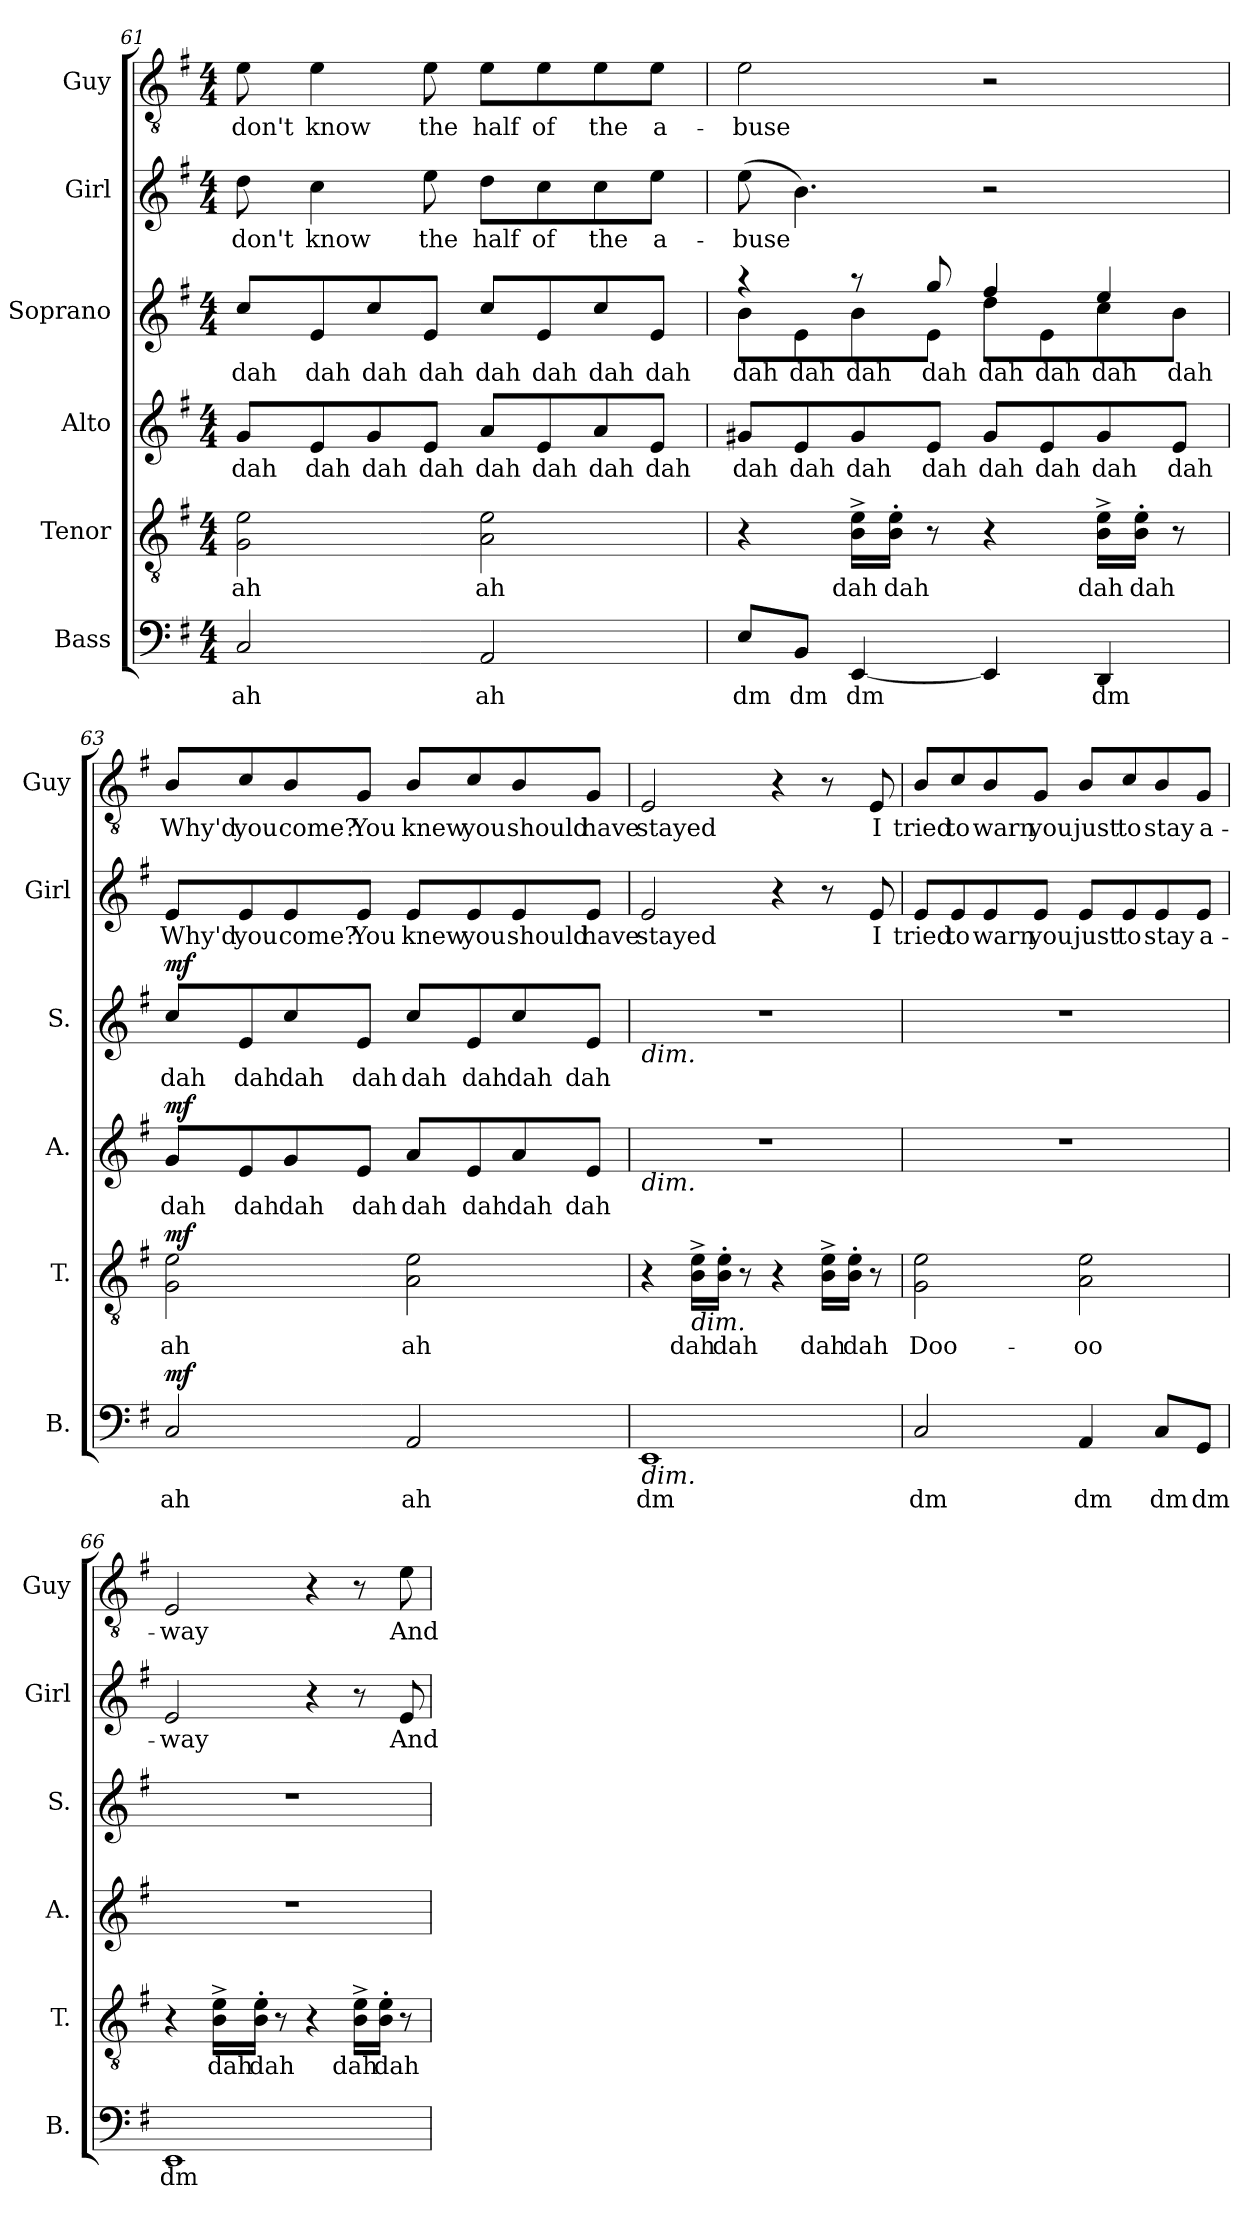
**kern	**text	**dynam	**kern	**text	**dynam	**kern	**text	**dynam	**kern	**text	**dynam	**kern	**text	**kern	**text
*part6	*part6	*part6	*part5	*part5	*part5	*part4	*part4	*part4	*part3	*part3	*part3	*part2	*part2	*part1	*part1
*staff6	*staff6	*staff6	*staff5	*staff5	*staff5	*staff4	*staff4	*staff4	*staff3	*staff3	*staff3	*staff2	*staff2	*staff1	*staff1
*I"Bass	*	*	*I"Tenor	*	*	*I"Alto	*	*	*I"Soprano	*	*	*I"Girl	*	*I"Guy	*
*I'B.	*	*	*I'T.	*	*	*I'A.	*	*	*I'S.	*	*	*I'Girl	*	*I'Guy	*
!!LO:PB:g=z
*clefF4	*	*	*clefGv2	*	*	*clefG2	*	*	*clefG2	*	*	*clefG2	*	*clefGv2	*
*k[f#]	*	*	*k[f#]	*	*	*k[f#]	*	*	*k[f#]	*	*	*k[f#]	*	*k[f#]	*
*M4/4	*	*	*M4/4	*	*	*M4/4	*	*	*M4/4	*	*	*M4/4	*	*M4/4	*
=61	=61	=61	=61	=61	=61	=61	=61	=61	=61	=61	=61	=61	=61	=61	=61
!	!LO:LY:b	!	!	!LO:LY:b	!	!	!LO:LY:b	!	!	!LO:LY:b	!	!	!LO:LY:b	!	!LO:LY:b
2C/	ah	.	2G\ 2e\	ah	.	8g/L	dah	.	8cc/L	dah	.	8dd\	don't	8e\	don't
!	!	!	!	!	!	!	!LO:LY:b	!	!	!LO:LY:b	!	!	!LO:LY:b	!	!LO:LY:b
.	.	.	.	.	.	8e/	dah	.	8e/	dah	.	4cc\	know	4e\	know
!	!	!	!	!	!	!	!LO:LY:b	!	!	!LO:LY:b	!	!	!	!	!
.	.	.	.	.	.	8g/	dah	.	8cc/	dah	.	.	.	.	.
!	!	!	!	!	!	!	!LO:LY:b	!	!	!LO:LY:b	!	!	!LO:LY:b	!	!LO:LY:b
.	.	.	.	.	.	8e/J	dah	.	8e/J	dah	.	8ee\	the	8e\	the
!	!LO:LY:b	!	!	!LO:LY:b	!	!	!LO:LY:b	!	!	!LO:LY:b	!	!	!LO:LY:b	!	!LO:LY:b
2AA/	ah	.	2A\ 2e\	ah	.	8a/L	dah	.	8cc/L	dah	.	8dd\L	half	8e\L	half
!	!	!	!	!	!	!	!LO:LY:b	!	!	!LO:LY:b	!	!	!LO:LY:b	!	!LO:LY:b
.	.	.	.	.	.	8e/	dah	.	8e/	dah	.	8cc\	of	8e\	of
!	!	!	!	!	!	!	!LO:LY:b	!	!	!LO:LY:b	!	!	!LO:LY:b	!	!LO:LY:b
.	.	.	.	.	.	8a/	dah	.	8cc/	dah	.	8cc\	the	8e\	the
!	!	!	!	!	!	!	!LO:LY:b	!	!	!LO:LY:b	!	!	!LO:LY:b	!	!LO:LY:b
.	.	.	.	.	.	8e/J	dah	.	8e/J	dah	.	8ee\J	a-	8e\J	a-
=62	=62	=62	=62	=62	=62	=62	=62	=62	=62	=62	=62	=62	=62	=62	=62
!	!LO:LY:b	!	!	!	!	!	!LO:LY:b	!	!	!LO:LY:b	!	!	!LO:LY:b	!	!LO:LY:b
*	*	*	*	*	*	*	*	*	*^	*	*	*	*	*	*
8E/L	dm	.	4r	.	.	8g#X/L	dah	.	4r	8b\L	dah	.	(>8ee\	-buse	2e\	-buse
!	!LO:LY:b	!	!	!	!	!	!LO:LY:b	!	!	!	!LO:LY:b	!	!	!	!	!
8BB/J	dm	.	.	.	.	8e/	dah	.	.	8e\	dah	.	4.b\)	.	.	.
!	!LO:LY:b	!	!	!LO:LY:b	!	!	!LO:LY:b	!	!	!	!LO:LY:b	!	!	!	!	!
[4EE/	dm	.	16B\^ 16e\^LL	dah	.	8g#/	dah	.	8r	8b\	dah	.	.	.	.	.
!	!	!	!	!LO:LY:b	!	!	!	!	!	!	!	!	!	!	!	!
.	.	.	16B\' 16e\'JJ	dah	.	.	.	.	.	.	.	.	.	.	.	.
!	!	!	!	!	!	!	!LO:LY:b	!	!	!	!LO:LY:b	!	!	!	!	!
.	.	.	8r	.	.	8e/J	dah	.	8gg/	8e\J	dah	.	.	.	.	.
!	!	!	!	!	!	!	!LO:LY:b	!	!	!	!LO:LY:b	!	!	!	!	!
4EE/]	.	.	4r	.	.	8g#/L	dah	.	4ff#/	8dd\L	dah	.	2r	.	2r	.
!	!	!	!	!	!	!	!LO:LY:b	!	!	!	!LO:LY:b	!	!	!	!	!
.	.	.	.	.	.	8e/	dah	.	.	8e\	dah	.	.	.	.	.
!	!LO:LY:b	!	!	!LO:LY:b	!	!	!LO:LY:b	!	!	!	!LO:LY:b	!	!	!	!	!
4DD/	dm	.	16B\^ 16e\^LL	dah	.	8g#/	dah	.	4ee/	8cc\	dah	.	.	.	.	.
!	!	!	!	!LO:LY:b	!	!	!	!	!	!	!	!	!	!	!	!
.	.	.	16B\' 16e\'JJ	dah	.	.	.	.	.	.	.	.	.	.	.	.
!	!	!	!	!	!	!	!LO:LY:b	!	!	!	!LO:LY:b	!	!	!	!	!
.	.	.	8r	.	.	8e/J	dah	.	.	8b\J	dah	.	.	.	.	.
=63	=63	=63	=63	=63	=63	=63	=63	=63	=63	=63	=63	=63	=63	=63	=63	=63
!	!LO:LY:b	!LO:DY:b	!	!LO:LY:b	!LO:DY:b	!	!LO:LY:b	!LO:DY:b	!	!	!LO:LY:b	!LO:DY:b	!	!LO:LY:b	!	!LO:LY:b
*	*	*	*	*	*	*	*	*	*v	*v	*	*	*	*	*	*
2C/	ah	mf	2G\ 2e\	ah	mf	8g/L	dah	mf	8cc/L	dah	mf	8e/L	Why'd	8B/L	Why'd
!	!	!	!	!	!	!	!LO:LY:b	!	!	!LO:LY:b	!	!	!LO:LY:b	!	!LO:LY:b
.	.	.	.	.	.	8e/	dah	.	8e/	dah	.	8e/	you	8c/	you
!	!	!	!	!	!	!	!LO:LY:b	!	!	!LO:LY:b	!	!	!LO:LY:b	!	!LO:LY:b
.	.	.	.	.	.	8g/	dah	.	8cc/	dah	.	8e/	come?	8B/	come?
!	!	!	!	!	!	!	!LO:LY:b	!	!	!LO:LY:b	!	!	!LO:LY:b	!	!LO:LY:b
.	.	.	.	.	.	8e/J	dah	.	8e/J	dah	.	8e/J	You	8G/J	You
!	!LO:LY:b	!	!	!LO:LY:b	!	!	!LO:LY:b	!	!	!LO:LY:b	!	!	!LO:LY:b	!	!LO:LY:b
2AA/	ah	.	2A\ 2e\	ah	.	8a/L	dah	.	8cc/L	dah	.	8e/L	knew	8B/L	knew
!	!	!	!	!	!	!	!LO:LY:b	!	!	!LO:LY:b	!	!	!LO:LY:b	!	!LO:LY:b
.	.	.	.	.	.	8e/	dah	.	8e/	dah	.	8e/	you	8c/	you
!	!	!	!	!	!	!	!LO:LY:b	!	!	!LO:LY:b	!	!	!LO:LY:b	!	!LO:LY:b
.	.	.	.	.	.	8a/	dah	.	8cc/	dah	.	8e/	should	8B/	should
!	!	!	!	!	!	!	!LO:LY:b	!	!	!LO:LY:b	!	!	!LO:LY:b	!	!LO:LY:b
.	.	.	.	.	.	8e/J	dah	.	8e/J	dah	.	8e/J	have	8G/J	have
=64	=64	=64	=64	=64	=64	=64	=64	=64	=64	=64	=64	=64	=64	=64	=64
!	!	!	!	!	!	!	!	!	!LO:TX:b:i:t=dim.	!	!	!	!	!	!
!	!	!	!	!	!	!LO:TX:b:i:t=dim.	!	!	!	!	!	!	!	!	!
!LO:TX:b:i:t=dim.	!	!	!	!	!	!	!	!	!	!	!	!	!	!	!
!	!LO:LY:b	!	!	!	!	!	!	!	!	!	!	!	!LO:LY:b	!	!LO:LY:b
1EE	dm	.	4r	.	.	1r	.	.	1r	.	.	2e/	stayed	2E/	stayed
!	!	!	!LO:TX:b:i:t=dim.	!	!	!	!	!	!	!	!	!	!	!	!
!	!	!	!	!LO:LY:b	!	!	!	!	!	!	!	!	!	!	!
.	.	.	16B\^ 16e\^LL	dah	.	.	.	.	.	.	.	.	.	.	.
!	!	!	!	!LO:LY:b	!	!	!	!	!	!	!	!	!	!	!
.	.	.	16B\' 16e\'JJ	dah	.	.	.	.	.	.	.	.	.	.	.
.	.	.	8r	.	.	.	.	.	.	.	.	.	.	.	.
.	.	.	4r	.	.	.	.	.	.	.	.	4r	.	4r	.
!	!	!	!	!LO:LY:b	!	!	!	!	!	!	!	!	!	!	!
.	.	.	16B\^ 16e\^LL	dah	.	.	.	.	.	.	.	8r	.	8r	.
!	!	!	!	!LO:LY:b	!	!	!	!	!	!	!	!	!	!	!
.	.	.	16B\' 16e\'JJ	dah	.	.	.	.	.	.	.	.	.	.	.
!	!	!	!	!	!	!	!	!	!	!	!	!	!LO:LY:b	!	!LO:LY:b
.	.	.	8r	.	.	.	.	.	.	.	.	8e/	I	8E/	I
!!LO:PB:g=z
=65	=65	=65	=65	=65	=65	=65	=65	=65	=65	=65	=65	=65	=65	=65	=65
!	!LO:LY:b	!	!	!LO:LY:b	!	!	!	!	!	!	!	!	!LO:LY:b	!	!LO:LY:b
2C/	dm	.	2G\ 2e\	Doo-	.	1r	.	.	1r	.	.	8e/L	tried	8B/L	tried
!	!	!	!	!	!	!	!	!	!	!	!	!	!LO:LY:b	!	!LO:LY:b
.	.	.	.	.	.	.	.	.	.	.	.	8e/	to	8c/	to
!	!	!	!	!	!	!	!	!	!	!	!	!	!LO:LY:b	!	!LO:LY:b
.	.	.	.	.	.	.	.	.	.	.	.	8e/	warn	8B/	warn
!	!	!	!	!	!	!	!	!	!	!	!	!	!LO:LY:b	!	!LO:LY:b
.	.	.	.	.	.	.	.	.	.	.	.	8e/J	you	8G/J	you
!	!LO:LY:b	!	!	!LO:LY:b	!	!	!	!	!	!	!	!	!LO:LY:b	!	!LO:LY:b
4AA/	dm	.	2A\ 2e\	-oo	.	.	.	.	.	.	.	8e/L	just	8B/L	just
!	!	!	!	!	!	!	!	!	!	!	!	!	!LO:LY:b	!	!LO:LY:b
.	.	.	.	.	.	.	.	.	.	.	.	8e/	to	8c/	to
!	!LO:LY:b	!	!	!	!	!	!	!	!	!	!	!	!LO:LY:b	!	!LO:LY:b
8C/L	dm	.	.	.	.	.	.	.	.	.	.	8e/	stay	8B/	stay
!	!LO:LY:b	!	!	!	!	!	!	!	!	!	!	!	!LO:LY:b	!	!LO:LY:b
8GG/J	dm	.	.	.	.	.	.	.	.	.	.	8e/J	a-	8G/J	a-
=66	=66	=66	=66	=66	=66	=66	=66	=66	=66	=66	=66	=66	=66	=66	=66
!	!LO:LY:b	!	!	!	!	!	!	!	!	!	!	!	!LO:LY:b	!	!LO:LY:b
1EE	dm	.	4r	.	.	1r	.	.	1r	.	.	2e/	-way	2E/	-way
!	!	!	!	!LO:LY:b	!	!	!	!	!	!	!	!	!	!	!
.	.	.	16B\^ 16e\^LL	dah	.	.	.	.	.	.	.	.	.	.	.
!	!	!	!	!LO:LY:b	!	!	!	!	!	!	!	!	!	!	!
.	.	.	16B\' 16e\'JJ	dah	.	.	.	.	.	.	.	.	.	.	.
.	.	.	8r	.	.	.	.	.	.	.	.	.	.	.	.
.	.	.	4r	.	.	.	.	.	.	.	.	4r	.	4r	.
!	!	!	!	!LO:LY:b	!	!	!	!	!	!	!	!	!	!	!
.	.	.	16B\^ 16e\^LL	dah	.	.	.	.	.	.	.	8r	.	8r	.
!	!	!	!	!LO:LY:b	!	!	!	!	!	!	!	!	!	!	!
.	.	.	16B\' 16e\'JJ	dah	.	.	.	.	.	.	.	.	.	.	.
!	!	!	!	!	!	!	!	!	!	!	!	!	!LO:LY:b	!	!LO:LY:b
.	.	.	8r	.	.	.	.	.	.	.	.	8e/	And	8e\	And
=	=	=	=	=	=	=	=	=	=	=	=	=	=	=	=
*-	*-	*-	*-	*-	*-	*-	*-	*-	*-	*-	*-	*-	*-	*-	*-
